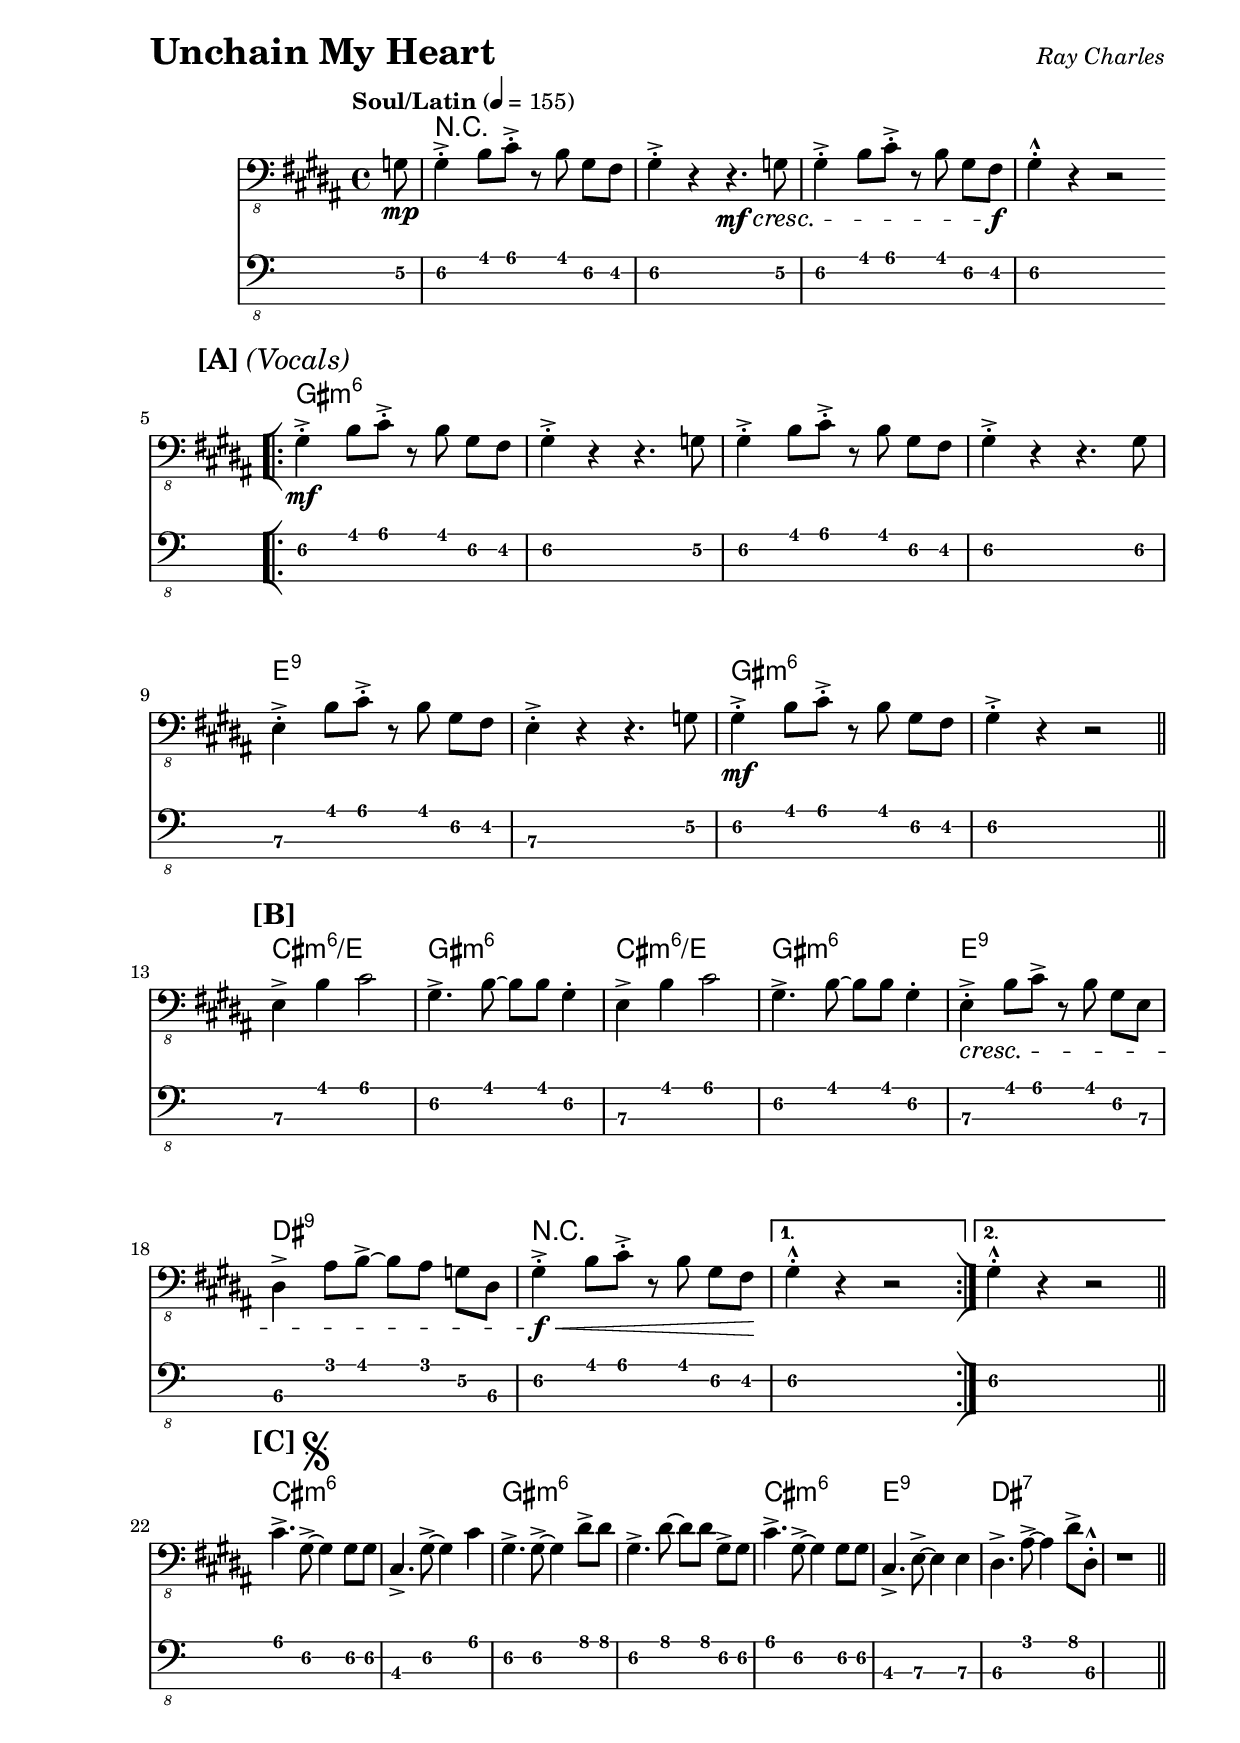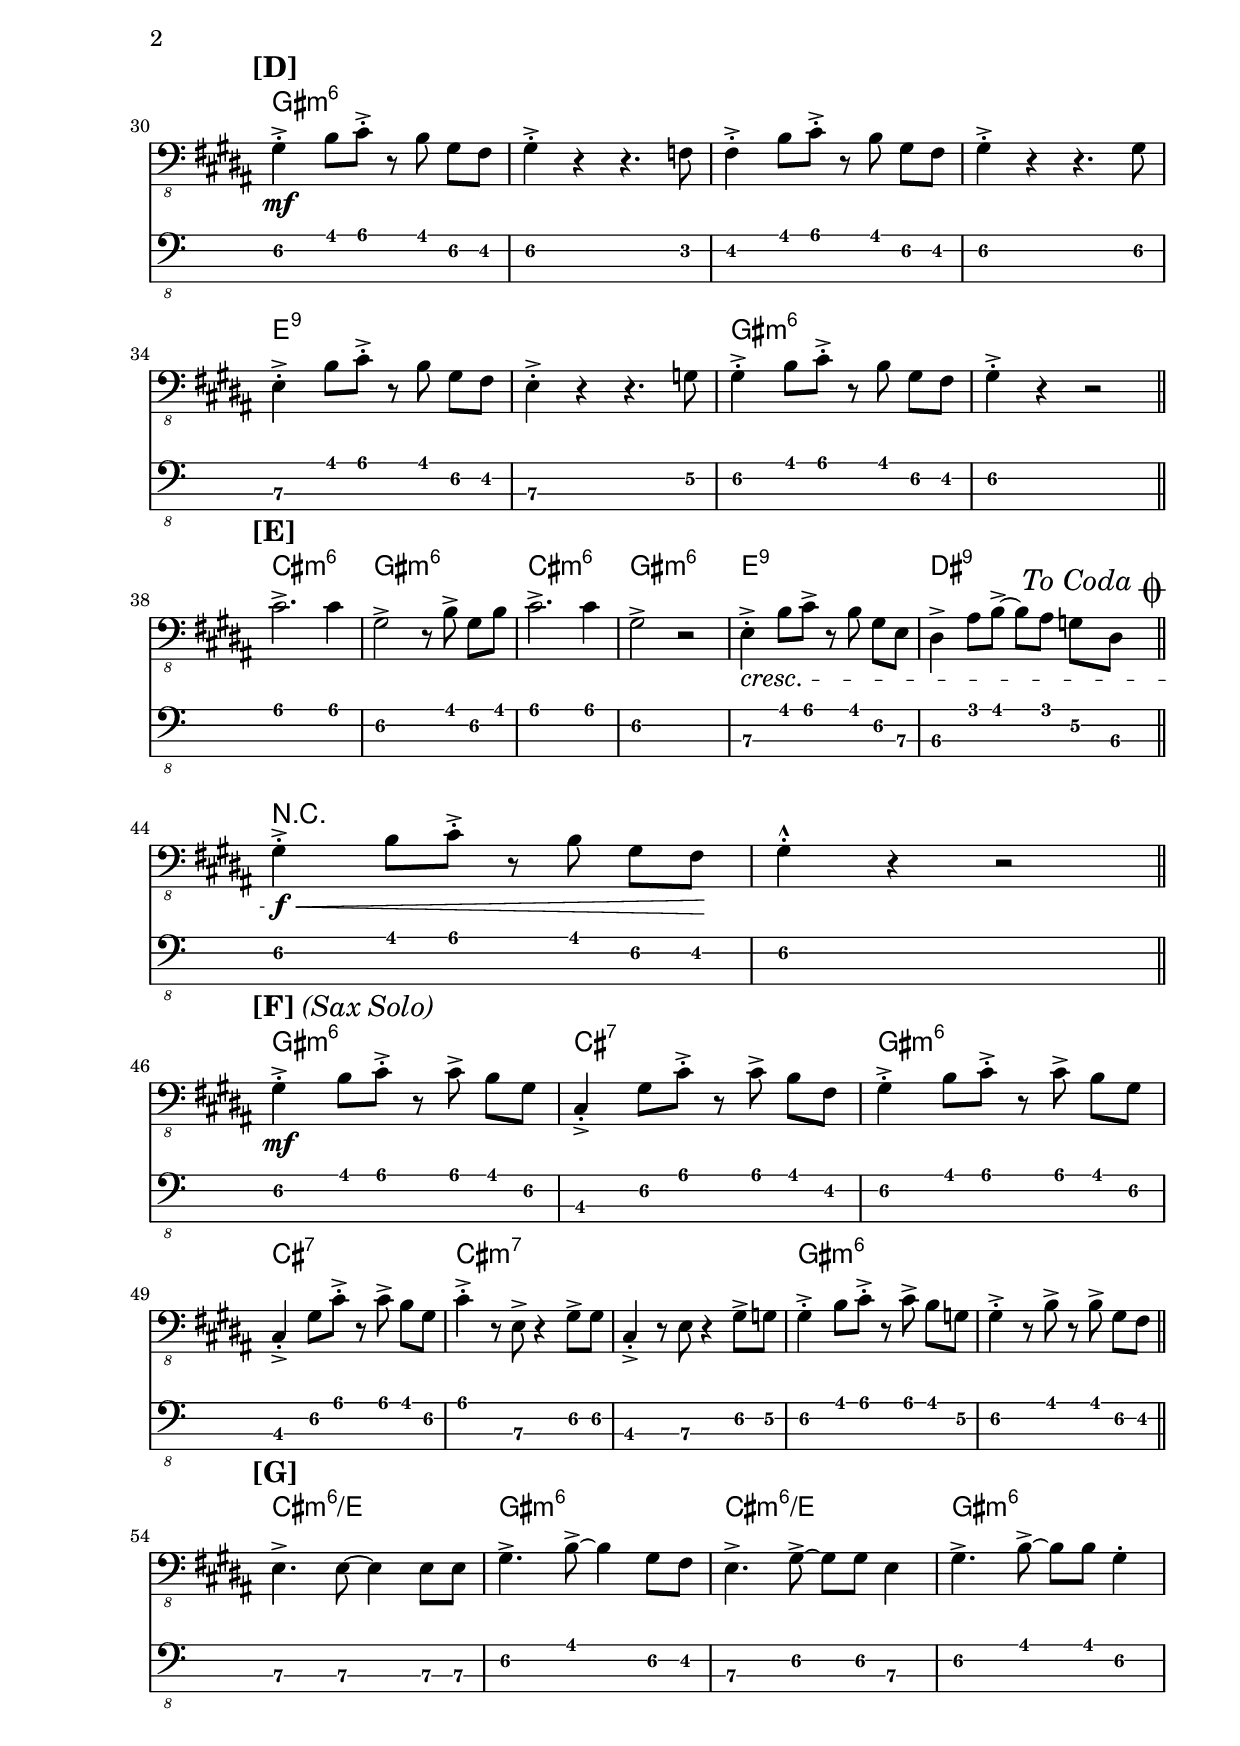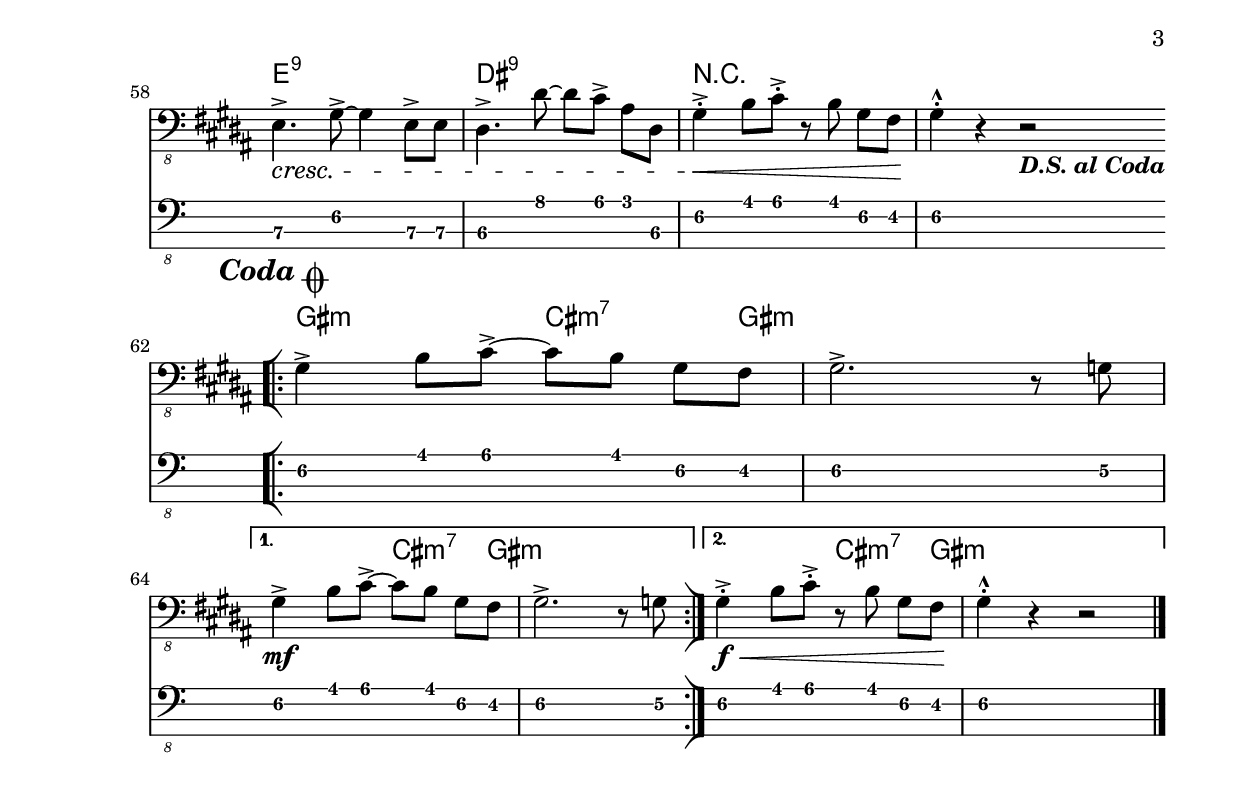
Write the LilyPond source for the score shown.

% LilyBin

\version "2.18.0"

\header {
  piece = \markup { \fontsize #4 \bold "Unchain My Heart" }
  opus = \markup { \italic "Ray Charles" }
}

\paper { 
  left-margin = 1.0\in
  right-margin = 0.5\in
}

my_notes = \relative c {
  \clef "bass_8"
  \key b \major
  \time 4/4
  \set Timing.beamExceptions = #'()
  \set Timing.baseMoment = #(ly:make-moment 1/4)
  \set Timing.beatStructure = #'(1 1 1 1)
  \tempo "Soul/Latin" 4 = 155

  \partial 8 g8 \mp |

  gis4-.-> b8 cis8-.-> r8 b8  gis8 fis8 | gis4-.-> r4 r4. \mf \cresc g8 |
  gis4-.-> b8 cis8-.-> r8 b8  gis8 fis8 \f | gis4-.-^ r4 r2 \bar "||"
  \break

  \repeat volta 2 {

    %% 5
    \mark \markup { \bold {[A]} \italic {(Vocals)} }
    \bar "[|:"
    gis4-.-> \mf b8 cis8-.-> r8 b8  gis8 fis8 | gis4-.-> r4 r4. g8 |
    gis4-.-> b8 cis8-.-> r8 b8  gis8 fis8 | gis4-.-> r4 r4. gis8 |
    %%\break
    
    %% 9
    e4-.-> b'8 cis8-.-> r8 b8  gis8 fis8 | e4-.-> r4 r4. g8 | 
    gis4-.-> \mf b8 cis8-.-> r8 b8  gis8 fis8 | gis4-.-> r4 r2 \bar "||" |
    \break

    %% 13
    \mark \markup { \bold {[B]} }
    e4-> b'4 cis2 | gis4.-> b8 ~b8 b8 gis4-. | 
    e4-> b'4 cis2 | gis4.-> b8 ~b8 b8 gis4-. |
    e4-.-> \cresc b'8 cis8-> r8 b8  gis8 e8 |
    %%\break
    
    %% 18
    dis4-> ais'8 b8-> ~b8 ais8 g8 dis8 | 
    gis4-.-> \f \< b8 cis8-.-> r8 b8  gis8 fis8 \! |
    
  } \alternative {
    { gis4-.-^ r4 r2 \bar ":|]" }
    { gis4-.-^ r4 r2 \bar "||" }
  }
  \break
  
  %% 22
  \mark \markup { \bold {[C]} \musicglyph #"scripts.segno" }
  cis4.-> gis8-> ~gis4 gis8 gis8 | cis,4.-> gis'8-> ~gis4 cis4 |
  gis4.-> gis8-> ~gis4 dis'8-> dis8 |
  gis,4.-> dis'8 ~dis8 dis8 gis,8-> gis8 |
  %%\break
  
  %% 26
  cis4.-> gis8-> ~gis4 gis8 gis8 | cis,4.-> e8-> ~e4 e4 |
  dis4.-> ais'8-> ~ais4 dis8-> dis,8-.-^| r1 \bar "||" |
  \break
  
  %% 30
  \mark \markup { \bold {[D]} }
  gis4-.-> \mf b8 cis8-.-> r8 b8  gis8 fis8 | gis4-.-> r4 r4. f8 | 
  fis4-.-> b8 cis8-.-> r8 b8  gis8 fis8 |
  %%\break
 
  %% 33
  gis4-.-> r4 r4. gis8 |
  e4-.-> b'8 cis8-.-> r8 b8 gis8 fis8 |
  e4-.-> r4 r4. g8 | 
  gis4-.-> b8 cis8-.-> r8 b8 gis8 fis8 |
  %%\break
  
  %% 37
  gis4-.-> r4 r2 \bar "||" |
  \break %% NEW
  \mark \markup { \bold {[E]} }
  cis2.-> cis4 | gis2-> r8 b8->  gis8 b8 | cis2.-> cis4 |
  %%\break
  
  %% 41
  gis2-> r2 | 
  e4-.-> \cresc b'8 cis8-> r8 b8  gis8 e8 |
  dis4-> ais'8 b8-> ~b8 ais8 g8       
      \mark \markup { 
          \italic { "To Coda" } 
          \musicglyph #"scripts.coda" }  
      dis8 \bar "||" |
   \break
   
   %% 44
   gis4-.-> \f \< b8 cis8-.-> r8 b8  gis8 fis8 \! |
   gis4-.-^ r4 r2 \bar "||" |
   \break %% NEW
   \mark \markup { \bold {[F]} \italic {(Sax Solo)} }
   gis4-.-> \mf b8 cis8-.-> r8 cis8->  b8 gis8 |
   cis,4-.-> gis'8 cis8-.-> r8 cis8->  b8 fis8 |
   %%\break
   
   %% 48
   gis4-.-> b8 cis8-.-> r8 cis8->  b8 gis8 |
   cis,4-.-> gis'8 cis8-.-> r8 cis8->  b8 gis8 |
   cis4-.-> r8 e,8-> r4 gis8-> gis8 |
   cis,4-.-> r8 e8 r4 gis8-> g8 | 
   gis4-.-> b8 cis8-.-> r8 cis8->  b8 g8 | 
   %%\break
   
   %% 53
   gis4-.-> r8 b8-> r8 b8->  gis8 fis8 \bar "||" |
   \break %% NEW
   \mark \markup { \bold {[G]} } 
     e4.-> e8 ~e4 e8 e8 |
   gis4.-> b8-> ~b4 gis8 fis8 |
   e4.-> gis8-> ~gis8 gis8 e4 |
   %%\break
   
   %% 57
   gis4.-> b8-> ~b8 b8 gis4-. |
   e4.-> \cresc gis8-> ~gis4 e8-> e8 |
   dis4.-> dis'8 ~dis8 cis8-> ais8 dis,8 |
   gis4-.-> \< b8 cis8-.-> r8 b8  gis8 fis8 \! |
   gis4-.-^ r4 r2 _\markup { \bold { \italic { "D.S. al Coda" } } }
   \bar "||"   % doesn't work
   \break
   
   \repeat volta 2 {
     %% 62
     \mark \markup { \bold { \italic { "Coda" } \musicglyph #"scripts.coda" } } 
     \bar "[|:"
     gis4-> b8 cis8-> ~cis8 b8 gis8 fis8 |
     gis2.-> r8 g8 |
     \break
   } \alternative {
     %% 64
     { gis4-> \mf b8 cis8-> ~cis8  b8  gis8 fis8 | 
       gis2.-> r8 g8 \bar ":|]" | }
     { gis4-.-> \f \< b8 cis8-.-> r8 b8  gis8 fis8 \! |
       gis4-.-^ r4 r2  \bar "|." }
   }

}

my_chords = \chordmode {
  \set majorSevenSymbol = \markup { maj7 }

  \partial 8 s8 |

  r1 | s | s | s |

  \repeat volta 2 {
    %% 5
    gis1:m6 | s | s | s
    %% 9
    e1:9 | s | gis:m6 | s
    %% 13
    cis1:m6/e | gis:m6 | cis:m6/e | gis:m6 | e:9 |
    %% 18
    dis1:9 | r |
  } \alternative {
    { s1 | }
    { s1 | }
  }
  %% 22
  cis1:m6 | s | gis:m6 | s |
  %% 26
  cis1:m6 | e:9 | dis:7 | s |
  %% 30
  gis1:m6 | s | s
  %% 33 
  s1 | e:9 | s1 | gis:m6 |
  %% 37
  s1 | cis:m6 | gis:m6 | cis:m6 |
  %% 41
  gis:m6 | e:9 | dis:9 |
  %% 44
  r1 | s | gis1:m6 | cis:7 |
  gis1:m6 | cis:7 | cis:m7 | s1 | gis:m6  |
  %% 53
  s1 | cis1:m6/e | gis:m6 | cis:m6/e |
  %% 57
  gis1:m6 | e:9 | dis:9 | r | s |
  %% 62
  \repeat volta 2 {
     gis2:m cis4.:m7 gis8:m | s1 |
  } \alternative {
    %% 64
    { s2 cis4.:m7 gis8:m | s1 | }
    { s2 cis4.:m7 gis8:m | s1 | }
  }
}

my_music = <<
  \new ChordNames \my_chords
  \new Staff \my_notes
  \new TabStaff
  \with { stringTunings = #bass-tuning } 
  { 
    \set TabStaff.minimumFret = #3
    \set TabStaff.restrainOpenStrings = ##t
    \my_notes
  }
>>
  
\score {
  \my_music
  \layout {
    \context {
      \Score
    }
  }
}

\score {
  \unfoldRepeats
  \my_music
  \midi {}
}

